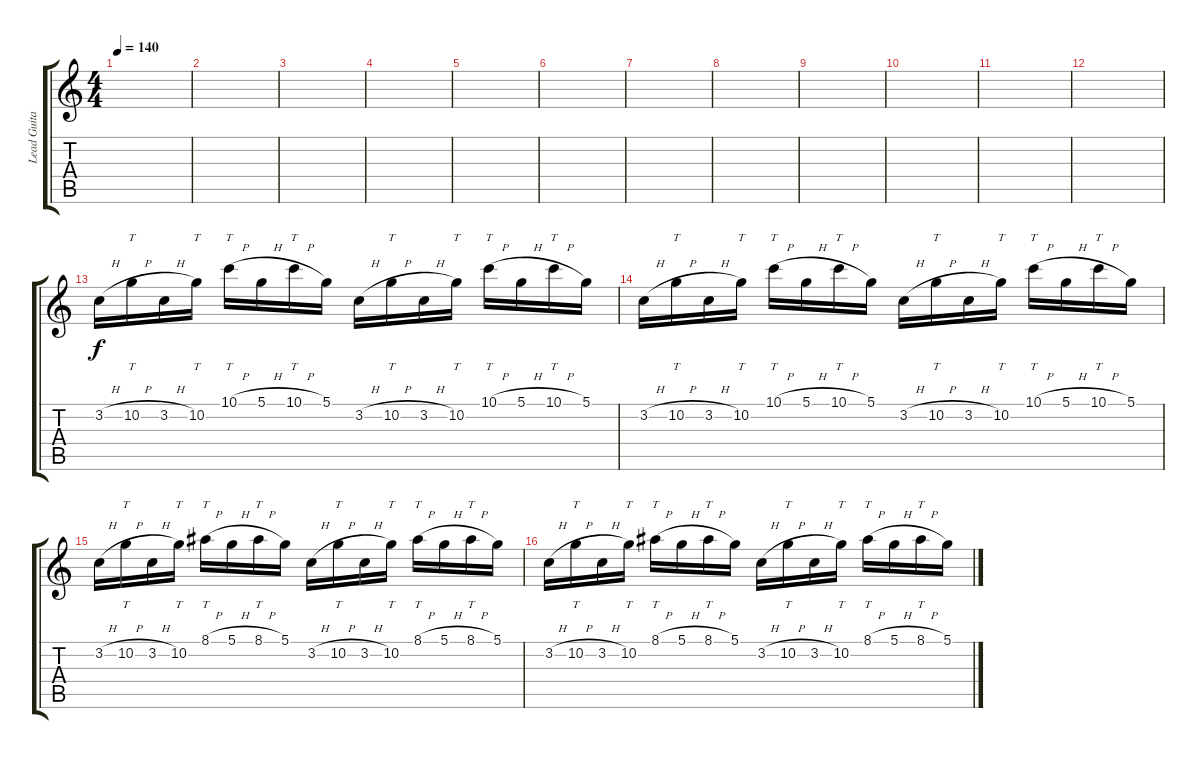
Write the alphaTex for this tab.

\track ("Lead Guitar" "Lead Guita") {instrument distortionguitar}
\staff {score tabs}
\tuning (D4 A3 F3 C3 G2 D2) {hide}
\ts (4 4)
\tempo 140
\clef g2
\ks c
|
|
|
|
|
|
|
|
|
|
|
|
3.2{h}.16 10.2{h}.16{tt} 3.2{h}.16 10.2.16{tt} 10.1{h}.16{tt} 5.1{h}.16 10.1{h}.16{tt} 5.1.16 3.2{h}.16 10.2{h}.16{tt} 3.2{h}.16 10.2.16{tt} 10.1{h}.16{tt} 5.1{h}.16 10.1{h}.16{tt} 5.1.16 |
3.2{h}.16 10.2{h}.16{tt} 3.2{h}.16 10.2.16{tt} 10.1{h}.16{tt} 5.1{h}.16 10.1{h}.16{tt} 5.1.16 3.2{h}.16 10.2{h}.16{tt} 3.2{h}.16 10.2.16{tt} 10.1{h}.16{tt} 5.1{h}.16 10.1{h}.16{tt} 5.1.16 |
3.2{h}.16 10.2{h}.16{tt} 3.2{h}.16 10.2.16{tt} 8.1{h}.16{tt} 5.1{h}.16 8.1{h}.16{tt} 5.1.16 3.2{h}.16 10.2{h}.16{tt} 3.2{h}.16 10.2.16{tt} 8.1{h}.16{tt} 5.1{h}.16 8.1{h}.16{tt} 5.1.16 |
3.2{h}.16 10.2{h}.16{tt} 3.2{h}.16 10.2.16{tt} 8.1{h}.16{tt} 5.1{h}.16 8.1{h}.16{tt} 5.1.16 3.2{h}.16 10.2{h}.16{tt} 3.2{h}.16 10.2.16{tt} 8.1{h}.16{tt} 5.1{h}.16 8.1{h}.16{tt} 5.1.16
